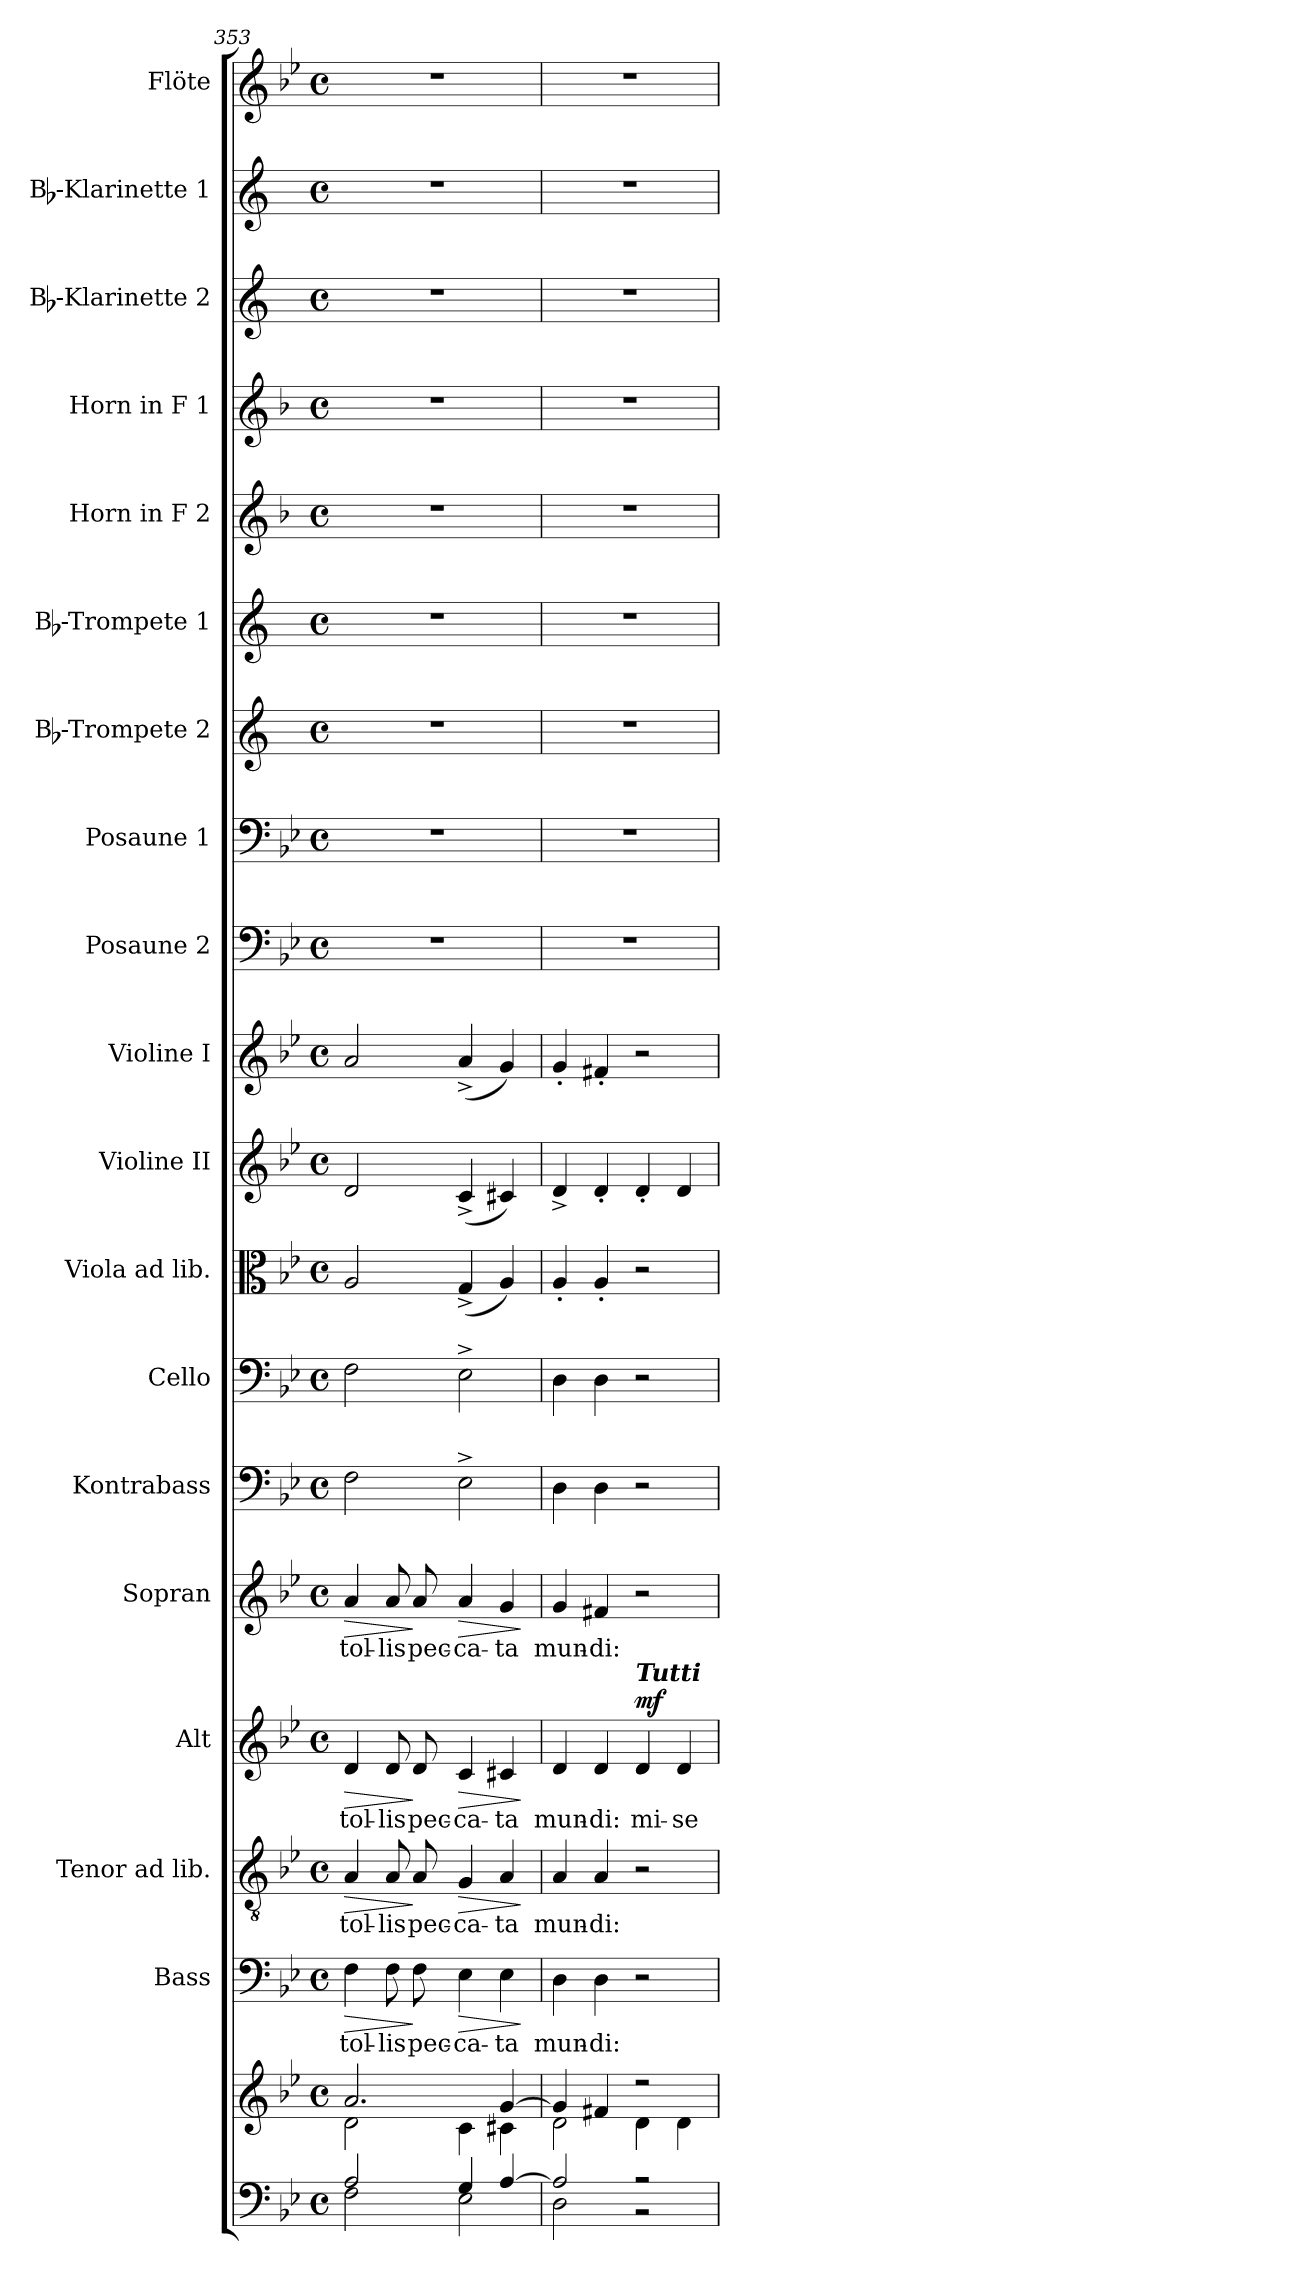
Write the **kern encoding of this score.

**kern	**kern	**kern	**text	**dynam	**kern	**text	**dynam	**kern	**text	**dynam	**kern	**text	**dynam	**kern	**kern	**kern	**kern	**kern	**kern	**kern	**kern	**kern	**kern	**kern	**kern	**kern	**kern
*part19	*part19	*part18	*part18	*part18	*part17	*part17	*part17	*part16	*part16	*part16	*part15	*part15	*part15	*part14	*part13	*part12	*part11	*part10	*part9	*part8	*part7	*part6	*part5	*part4	*part3	*part2	*part1
*staff20	*staff19	*staff18	*staff18	*staff18	*staff17	*staff17	*staff17	*staff16	*staff16	*staff16	*staff15	*staff15	*staff15	*staff14	*staff13	*staff12	*staff11	*staff10	*staff9	*staff8	*staff7	*staff6	*staff5	*staff4	*staff3	*staff2	*staff1
*	*	*I"Bass	*	*	*I"Tenor ad lib.	*	*	*I"Alt	*	*	*I"Sopran	*	*	*I"Kontrabass	*I"Cello	*I"Viola ad lib.	*I"Violine II	*I"Violine I	*I"Posaune 2	*I"Posaune 1	*I"Bb-Trompete 2	*I"Bb-Trompete 1	*I"Horn in F 2	*I"Horn in F 1	*I"Bb-Klarinette 2	*I"Bb-Klarinette 1	*I"Flöte
*	*	*I'B.	*	*	*I'T.	*	*	*I'A.	*	*	*I'S.	*	*	*I'Kb.	*	*I'Vla.	*I'Vl. II	*I'Vl. I	*I'Pos. 2	*I'Pos. 1	*I'Bb Trp. 2	*I'Bb Trp. 1	*	*	*I'Bb Kl. 2	*I'Bb Kl. 1	*I'Fl.
*clefF4	*clefG2	*clefF4	*	*	*clefGv2	*	*	*clefG2	*	*	*clefG2	*	*	*clefF4	*clefF4	*clefC3	*clefG2	*clefG2	*clefF4	*clefF4	*clefG2	*clefG2	*clefG2	*clefG2	*clefG2	*clefG2	*clefG2
*	*	*	*	*	*	*	*	*	*	*	*	*	*	*ITrd7c12	*	*	*	*	*	*	*ITrd1c2	*ITrd1c2	*ITrd4c7	*ITrd4c7	*ITrd1c2	*ITrd1c2	*
*k[b-e-]	*k[b-e-]	*k[b-e-]	*	*	*k[b-e-]	*	*	*k[b-e-]	*	*	*k[b-e-]	*	*	*k[b-e-]	*k[b-e-]	*k[b-e-]	*k[b-e-]	*k[b-e-]	*k[b-e-]	*k[b-e-]	*k[b-e-]	*k[b-e-]	*k[b-e-]	*k[b-e-]	*k[b-e-]	*k[b-e-]	*k[b-e-]
*B-:	*B-:	*B-:	*	*	*B-:	*	*	*B-:	*	*	*B-:	*	*	*B-:	*B-:	*B-:	*B-:	*B-:	*B-:	*B-:	*B-:	*B-:	*B-:	*B-:	*B-:	*B-:	*B-:
*M4/4	*M4/4	*M4/4	*	*	*M4/4	*	*	*M4/4	*	*	*M4/4	*	*	*M4/4	*M4/4	*M4/4	*M4/4	*M4/4	*M4/4	*M4/4	*M4/4	*M4/4	*M4/4	*M4/4	*M4/4	*M4/4	*M4/4
*met(c)	*met(c)	*met(c)	*	*	*met(c)	*	*	*met(c)	*	*	*met(c)	*	*	*met(c)	*met(c)	*met(c)	*met(c)	*met(c)	*met(c)	*met(c)	*met(c)	*met(c)	*met(c)	*met(c)	*met(c)	*met(c)	*met(c)
=353	=353	=353	=353	=353	=353	=353	=353	=353	=353	=353	=353	=353	=353	=353	=353	=353	=353	=353	=353	=353	=353	=353	=353	=353	=353	=353	=353
*^	*^	*	*	*	*	*	*	*	*	*	*	*	*	*	*	*	*	*	*	*	*	*	*	*	*	*	*
!	!	!	!	!	!LO:LY:b	!LO:HP:b	!	!LO:LY:b	!LO:HP:b	!	!LO:LY:b	!LO:HP:b	!	!LO:LY:b	!LO:HP:b	!	!	!	!	!	!	!	!	!	!	!	!	!	!
2A/	2F\	2.a/	2d\	4F\	tol-	>	4A/	tol-	>	4d/	tol-	>	4a/	tol-	>	2FF\	2F\	2A/	2d/	2a/	1r	1r	1r	1r	1r	1r	1r	1r	1r
!	!	!	!	!	!LO:LY:b	!	!	!LO:LY:b	!	!	!LO:LY:b	!	!	!LO:LY:b	!	!	!	!	!	!	!	!	!	!	!	!	!	!	!
.	.	.	.	8F\	-lis	.	8A/	-lis	.	8d/	-lis	.	8a/	-lis	.	.	.	.	.	.	.	.	.	.	.	.	.	.	.
!	!	!	!	!	!LO:LY:b	!	!	!LO:LY:b	!	!	!LO:LY:b	!	!	!LO:LY:b	!	!	!	!	!	!	!	!	!	!	!	!	!	!	!
.	.	.	.	8F\	pec-	]	8A/	pec-	]	8d/	pec-	]	8a/	pec-	]	.	.	.	.	.	.	.	.	.	.	.	.	.	.
!	!	!	!	!	!LO:LY:b	!LO:HP:b	!	!LO:LY:b	!LO:HP:b	!	!LO:LY:b	!LO:HP:b	!	!LO:LY:b	!LO:HP:b	!	!	!	!	!	!	!	!	!	!	!	!	!	!
4G/	2E-\	.	4c\	4E-\	-ca-	>	4G/	-ca-	>	4c/	-ca-	>	4a/	-ca-	>	2EE-^>\	2E-^>\	(<4G^</	(<4c^</	(<4a^</	.	.	.	.	.	.	.	.	.
!	!	!	!	!	!LO:LY:b	!	!	!LO:LY:b	!	!	!LO:LY:b	!	!	!LO:LY:b	!	!	!	!	!	!	!	!	!	!	!	!	!	!	!
[>4A/	.	[>4g/	4c#X\	4E-\	-ta	.	4A/	-ta	.	4c#X/	-ta	.	4g/	-ta	.	.	.	4A/)	4c#X/)	4g/)	.	.	.	.	.	.	.	.	.
*v	*v	*	*	*	*	*	*	*	*	*	*	*	*	*	*	*	*	*	*	*	*	*	*	*	*	*	*	*	*
*	*v	*v	*	*	*	*	*	*	*	*	*	*	*	*	*	*	*	*	*	*	*	*	*	*	*	*	*	*
.	.	.	.	]	.	.	]	.	.	]	.	.	]	.	.	.	.	.	.	.	.	.	.	.	.	.	.
=354	=354	=354	=354	=354	=354	=354	=354	=354	=354	=354	=354	=354	=354	=354	=354	=354	=354	=354	=354	=354	=354	=354	=354	=354	=354	=354	=354
*^	*^	*	*	*	*	*	*	*	*	*	*	*	*	*	*	*	*	*	*	*	*	*	*	*	*	*	*
!	!	!	!	!	!LO:LY:b	!	!	!LO:LY:b	!	!	!LO:LY:b	!	!	!LO:LY:b	!	!	!	!	!	!	!	!	!	!	!	!	!	!	!
2A/]	2D\	4g/]	2d\	4D\	mun-	.	4A/	mun-	.	4d/	mun-	.	4g/	mun-	.	4DD\	4D\	4A'</	4d^</	4g'</	1r	1r	1r	1r	1r	1r	1r	1r	1r
!	!	!	!	!	!LO:LY:b	!	!	!LO:LY:b	!	!	!LO:LY:b	!	!	!LO:LY:b	!	!	!	!	!	!	!	!	!	!	!	!	!	!	!
.	.	4f#X/	.	4D\	-di:	.	4A/	-di:	.	4d/	-di:	.	4f#X/	-di:	.	4DD\	4D\	4A'</	4d'</	4f#X'</	.	.	.	.	.	.	.	.	.
!	!	!	!	!	!	!	!	!	!	!LO:TX:a:Bi:t=Tutti	!	!	!	!	!	!	!	!	!	!	!	!	!	!	!	!	!	!	!
!	!	!	!	!	!	!	!	!	!	!	!LO:LY:b	!LO:DY:a	!	!	!	!	!	!	!	!	!	!	!	!	!	!	!	!	!
2r	2r	2r	4d\	2r	.	.	2r	.	.	4d/	mi-	mf	2r	.	.	2r	2r	2r	4d'</	2r	.	.	.	.	.	.	.	.	.
!	!	!	!	!	!	!	!	!	!	!	!LO:LY:b	!	!	!	!	!	!	!	!	!	!	!	!	!	!	!	!	!	!
.	.	.	4d\	.	.	.	.	.	.	4d/	-se-	.	.	.	.	.	.	.	4d/	.	.	.	.	.	.	.	.	.	.
*v	*v	*	*	*	*	*	*	*	*	*	*	*	*	*	*	*	*	*	*	*	*	*	*	*	*	*	*	*	*
*	*v	*v	*	*	*	*	*	*	*	*	*	*	*	*	*	*	*	*	*	*	*	*	*	*	*	*	*	*
=	=	=	=	=	=	=	=	=	=	=	=	=	=	=	=	=	=	=	=	=	=	=	=	=	=	=	=
*-	*-	*-	*-	*-	*-	*-	*-	*-	*-	*-	*-	*-	*-	*-	*-	*-	*-	*-	*-	*-	*-	*-	*-	*-	*-	*-	*-
